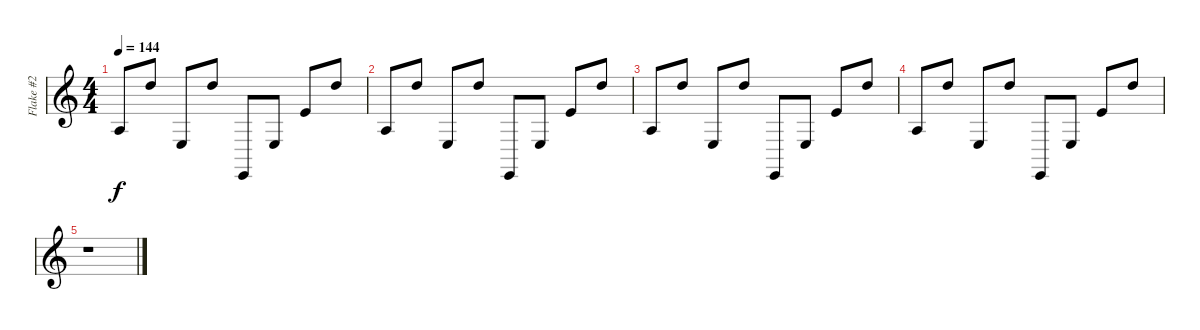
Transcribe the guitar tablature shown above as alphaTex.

\track ("Flake #2" "Flake #2") {instrument woodblock}
\staff {score}
\tuning (E4 B3 G3 D3 A2 E2) {hide}
\ts (4 4)
\tempo 144
\clef g2
\ks c
2.3.8{dy f} 10.1.8 2.4.8 10.1.8 0.6.8 2.4.8 5.2.8 10.1.8 |
2.3.8 10.1.8 2.4.8 10.1.8 0.6.8 2.4.8 5.2.8 10.1.8 |
2.3.8 10.1.8 2.4.8 10.1.8 0.6.8 2.4.8 5.2.8 10.1.8 |
2.3.8 10.1.8 2.4.8 10.1.8 0.6.8 2.4.8 5.2.8 10.1.8 |
r.1
